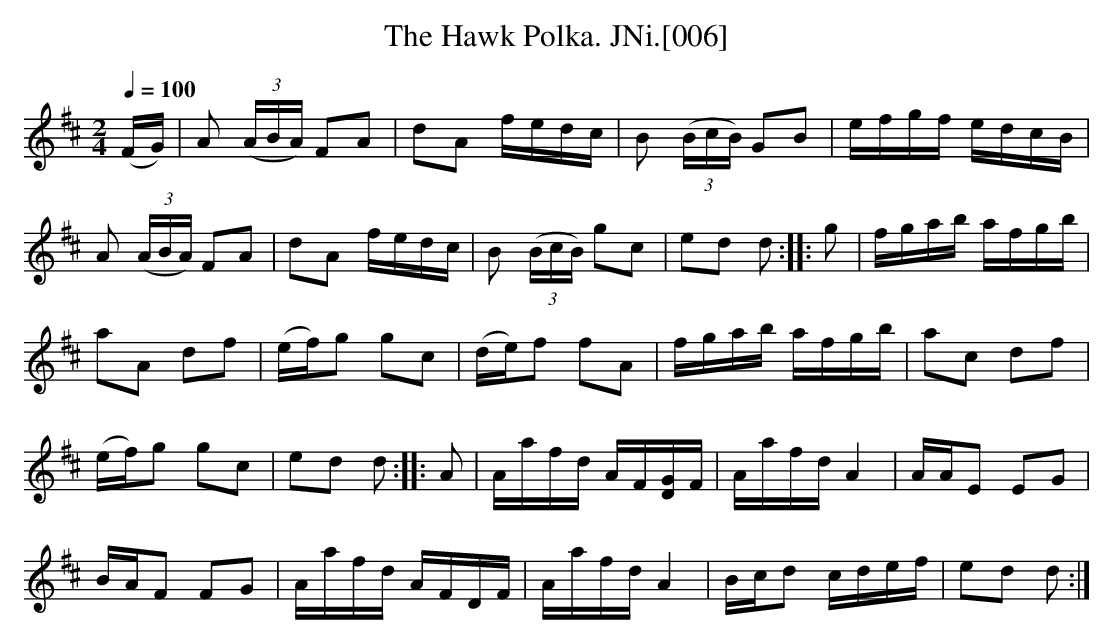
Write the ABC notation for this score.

X:1
T:Hawk Polka. JNi.[006], The
M:2/4
L:1/16
Q:1/4=100
K:D
(FG)|A2 ((3ABA) F2A2|d2A2 fedc|B2 ((3BcB) G2B2|efgf edcB|
A2 ((3ABA) F2A2|d2A2 fedc|B2 ((3BcB) g2c2|e2d2 d2::g2|fgab afgb|
a2A2 d2f2|(ef)g2 g2c2|(de)f2 f2A2|fgab afgb|a2c2 d2f2|
(ef)g2 g2c2|e2d2 d2::A2|Aafd AF[GD]F|Aafd A4|AAE2 E2G2|
BAF2 F2G2|Aafd AFDF|Aafd A4|Bcd2 cdef|e2d2 d2:|
